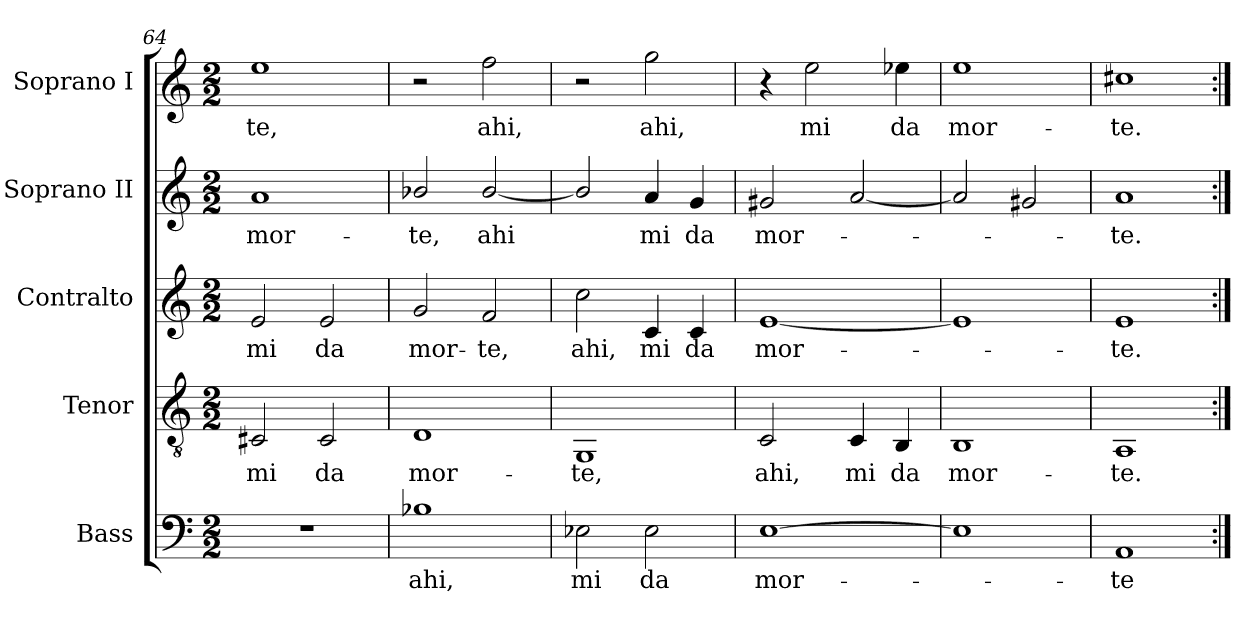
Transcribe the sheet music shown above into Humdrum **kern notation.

**kern	**text	**kern	**text	**kern	**text	**kern	**text	**kern	**text
*part5	*part5	*part4	*part4	*part3	*part3	*part2	*part2	*part1	*part1
*staff5	*staff5	*staff4	*staff4	*staff3	*staff3	*staff2	*staff2	*staff1	*staff1
*I"Bass	*	*I"Tenor	*	*I"Contralto	*	*I"Soprano II	*	*I"Soprano I	*
*clefF4	*	*clefGv2	*	*clefG2	*	*clefG2	*	*clefG2	*
*k[]	*	*k[]	*	*k[]	*	*k[]	*	*k[]	*
*C:	*	*C:	*	*C:	*	*C:	*	*C:	*
*M2/2	*	*M2/2	*	*M2/2	*	*M2/2	*	*M2/2	*
=64	=64	=64	=64	=64	=64	=64	=64	=64	=64
!	!	!	!LO:LY:b:color=#000000	!	!	!	!	!	!
!	!	!	!	!	!LO:LY:b:color=#000000	!	!	!	!
!	!	!	!	!	!	!	!LO:LY:b:color=#000000	!	!
!	!	!	!	!	!	!	!	!	!LO:LY:b:color=#000000
1r	.	2C#Xi/	mi	2ei/	mi	1ai	mor-	1eei	-te,
!	!	!	!LO:LY:b:color=#000000	!	!	!	!	!	!
!	!	!	!	!	!LO:LY:b:color=#000000	!	!	!	!
.	.	2C#i/	da	2ei/	da	.	.	.	.
=65	=65	=65	=65	=65	=65	=65	=65	=65	=65
!	!LO:LY:b:color=#000000	!	!	!	!	!	!	!	!
!	!	!	!LO:LY:b:color=#000000	!	!	!	!	!	!
!	!	!	!	!	!LO:LY:b:color=#000000	!	!	!	!
!	!	!	!	!	!	!	!LO:LY:b:color=#000000	!	!
1B-Xi	ahi,	1Di	mor-	2gi/	mor-	2b-Xi/	-te,	2r	.
!	!	!	!	!	!LO:LY:b:color=#000000	!	!	!	!
!	!	!	!	!	!	!	!LO:LY:b:color=#000000	!	!
!	!	!	!	!	!	!	!	!	!LO:LY:b:color=#000000
.	.	.	.	2fi/	-te,	[2b-i/	ahi	2ffi\	ahi,
=66	=66	=66	=66	=66	=66	=66	=66	=66	=66
!	!LO:LY:b:color=#000000	!	!	!	!	!	!	!	!
!	!	!	!LO:LY:b:color=#000000	!	!	!	!	!	!
!	!	!	!	!	!LO:LY:b:color=#000000	!	!	!	!
2E-Xi\	mi	1GGi	-te,	2cci\	ahi,	2b-i/]	.	2r	.
!	!LO:LY:b:color=#000000	!	!	!	!	!	!	!	!
!	!	!	!	!	!LO:LY:b:color=#000000	!	!	!	!
!	!	!	!	!	!	!	!LO:LY:b:color=#000000	!	!
!	!	!	!	!	!	!	!	!	!LO:LY:b:color=#000000
2E-i\	da	.	.	4ci/	mi	4ai/	mi	2ggi\	ahi,
!	!	!	!	!	!LO:LY:b:color=#000000	!	!	!	!
!	!	!	!	!	!	!	!LO:LY:b:color=#000000	!	!
.	.	.	.	4ci/	da	4gi/	da	.	.
=67	=67	=67	=67	=67	=67	=67	=67	=67	=67
!	!LO:LY:b:color=#000000	!	!	!	!	!	!	!	!
!	!	!	!LO:LY:b:color=#000000	!	!	!	!	!	!
!	!	!	!	!	!LO:LY:b:color=#000000	!	!	!	!
!	!	!	!	!	!	!	!LO:LY:b:color=#000000	!	!
[1Ei	mor-	2Ci/	ahi,	[1ei	mor-	2g#Xi/	mor-	4r	.
!	!	!	!	!	!	!	!	!	!LO:LY:b:color=#000000
.	.	.	.	.	.	.	.	2eei\	mi
!	!	!	!LO:LY:b:color=#000000	!	!	!	!	!	!
.	.	4Ci/	mi	.	.	[2ai/	.	.	.
!	!	!	!LO:LY:b:color=#000000	!	!	!	!	!	!
!	!	!	!	!	!	!	!	!	!LO:LY:b:color=#000000
.	.	4BBi/	da	.	.	.	.	4ee-Xi\	da
=68	=68	=68	=68	=68	=68	=68	=68	=68	=68
!	!	!	!LO:LY:b:color=#000000	!	!	!	!	!	!
!	!	!	!	!	!	!	!	!	!LO:LY:b:color=#000000
1Ei]	.	1BBi	mor-	1ei]	.	2ai/]	.	1eei	mor-
.	.	.	.	.	.	2g#Xi/	.	.	.
=69	=69	=69	=69	=69	=69	=69	=69	=69	=69
!	!LO:LY:b:color=#000000	!	!	!	!	!	!	!	!
!	!	!	!LO:LY:b:color=#000000	!	!	!	!	!	!
!	!	!	!	!	!LO:LY:b:color=#000000	!	!	!	!
!	!	!	!	!	!	!	!LO:LY:b:color=#000000	!	!
!	!	!	!	!	!	!	!	!	!LO:LY:b:color=#000000
1AAi	-te	1AAi	-te.	1ei	-te.	1ai	-te.	1cc#Xi	-te.
=:|!	=:|!	=:|!	=:|!	=:|!	=:|!	=:|!	=:|!	=:|!	=:|!
*-	*-	*-	*-	*-	*-	*-	*-	*-	*-
